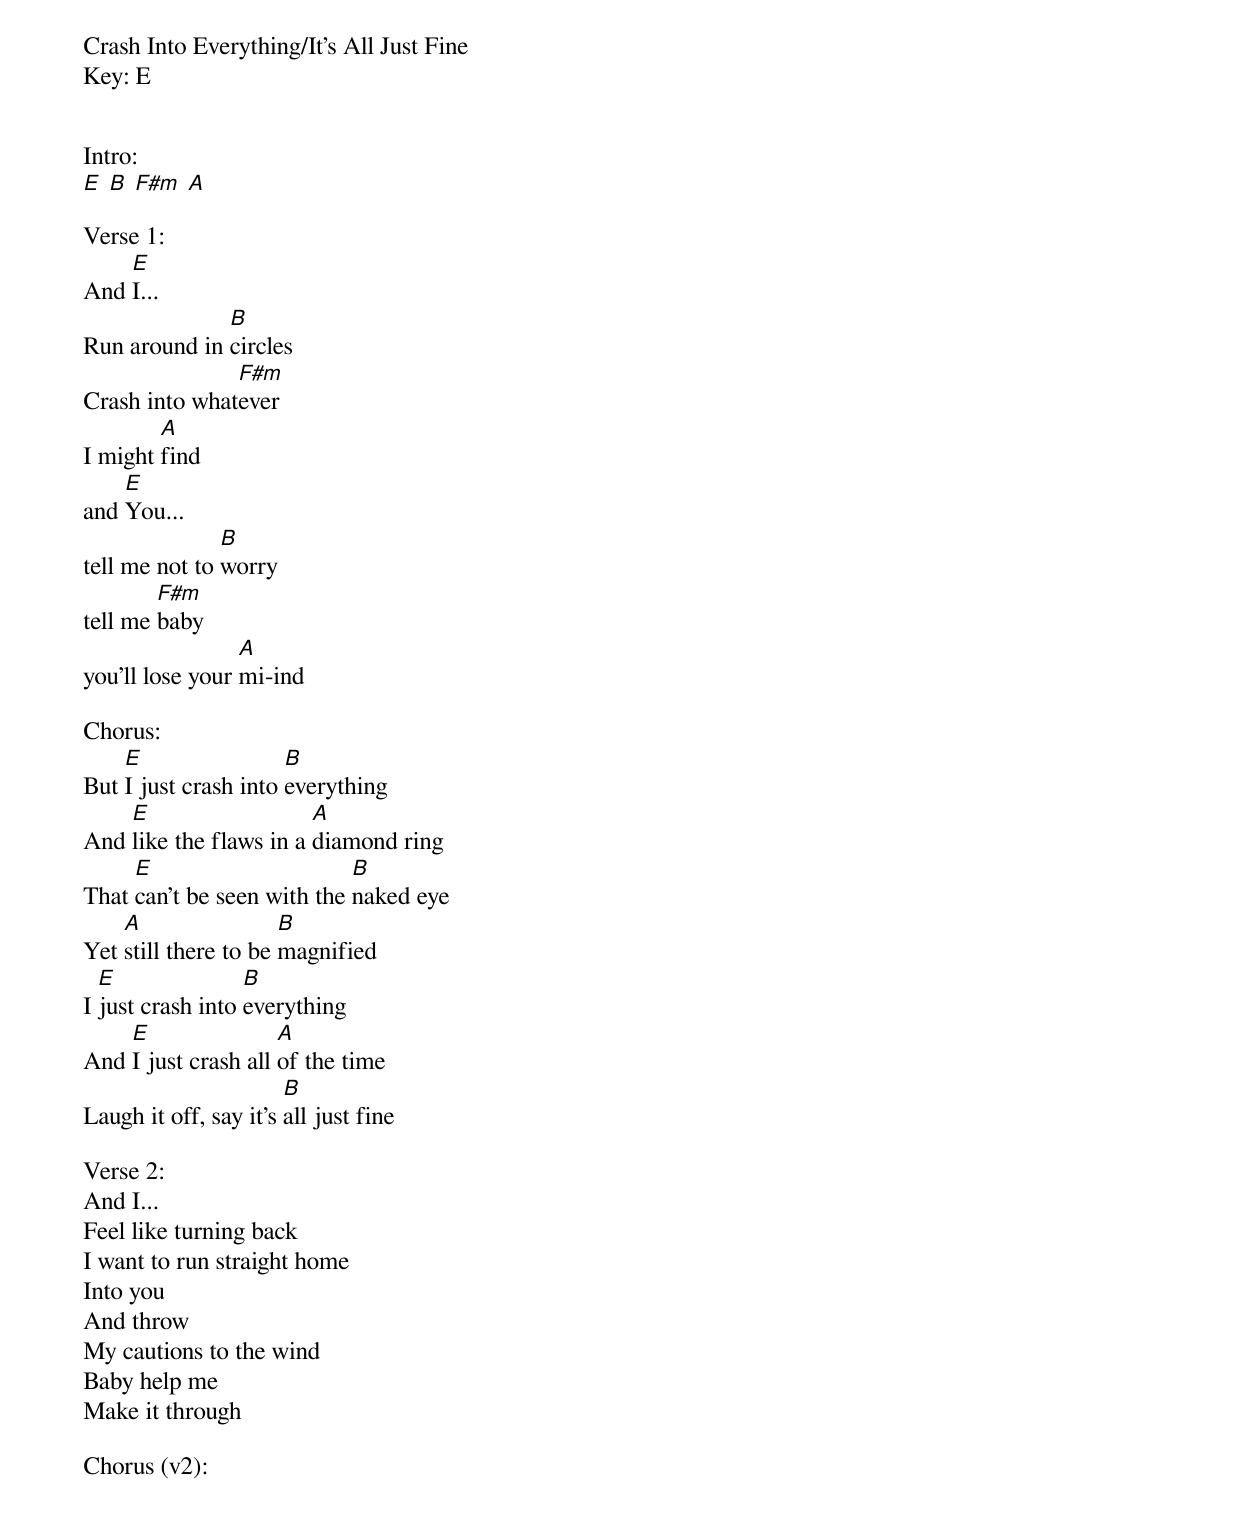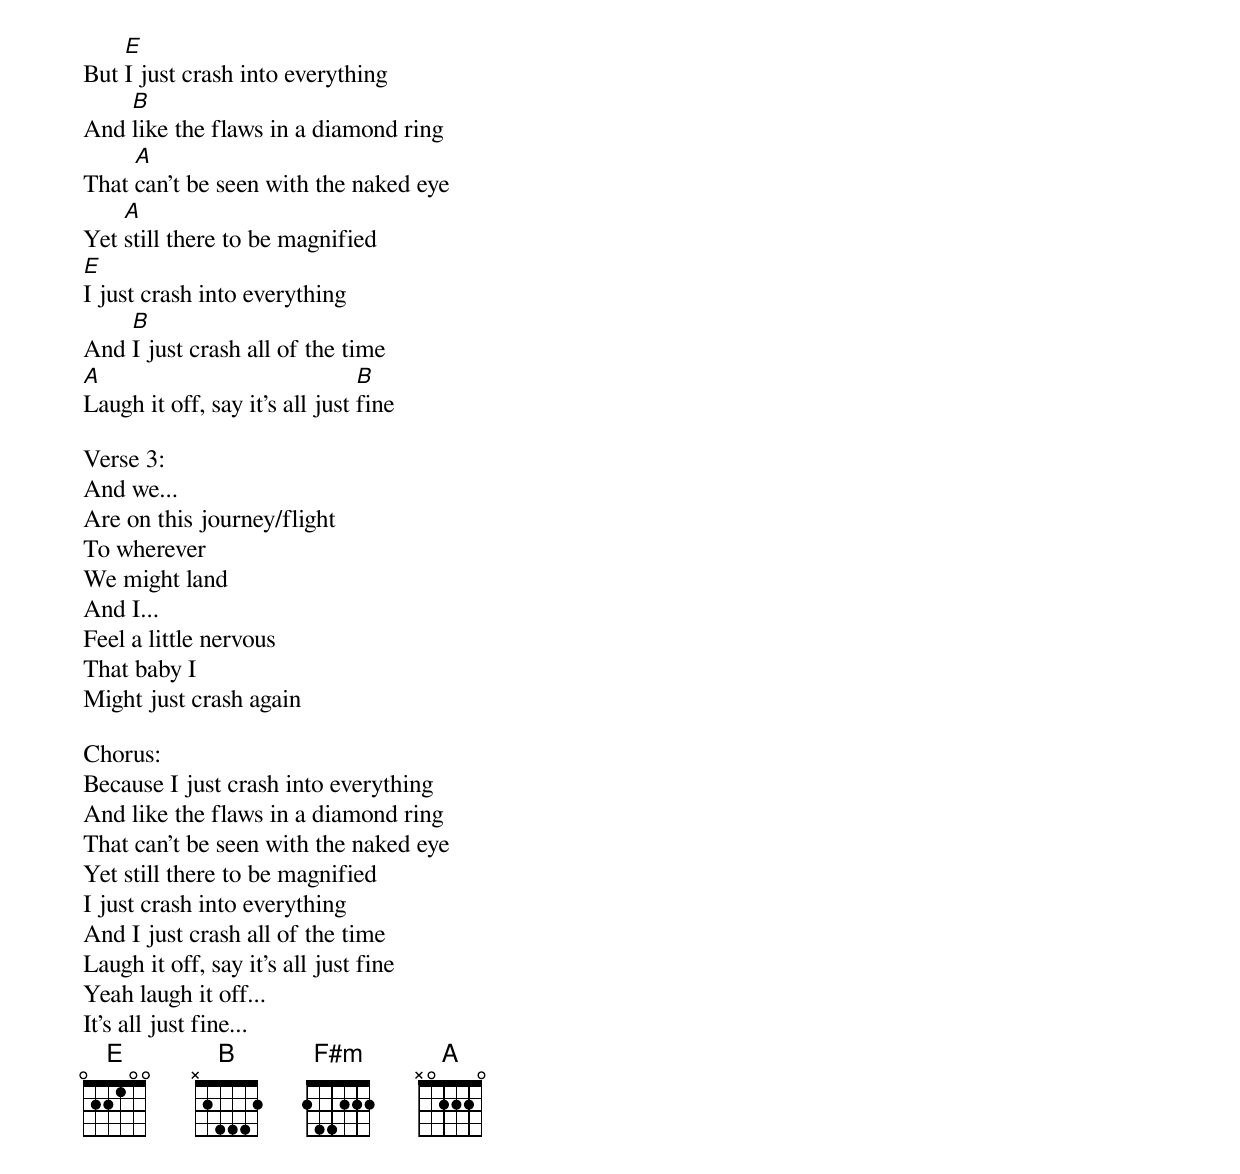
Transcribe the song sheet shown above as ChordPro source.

Crash Into Everything/It's All Just Fine
Key: E


Intro:
[E] [B] [F#m] [A]

Verse 1:
And [E]I...
Run around in [B]circles
Crash into what[F#m]ever
I might [A]find
and [E]You...
tell me not to [B]worry
tell me [F#m]baby
you'll lose your [A]mi-ind

Chorus:
But [E]I just crash into [B]everything
And [E]like the flaws in a [A]diamond ring
That [E]can’t be seen with the [B]naked eye
Yet [A]still there to be [B]magnified
I [E]just crash into [B]everything
And [E]I just crash all [A]of the time
Laugh it off, say it’s [B]all just fine

Verse 2:
And I...
Feel like turning back
I want to run straight home
Into you
And throw
My cautions to the wind
Baby help me
Make it through

Chorus (v2):
But [E]I just crash into everything
And [B]like the flaws in a diamond ring
That [A]can’t be seen with the naked eye
Yet [A]still there to be magnified
[E]I just crash into everything
And [B]I just crash all of the time
[A]Laugh it off, say it’s all just [B]fine

Verse 3:
And we...
Are on this journey/flight
To wherever
We might land
And I...
Feel a little nervous
That baby I
Might just crash again

Chorus:
Because I just crash into everything
And like the flaws in a diamond ring
That can’t be seen with the naked eye
Yet still there to be magnified
I just crash into everything
And I just crash all of the time
Laugh it off, say it’s all just fine
Yeah laugh it off...
It's all just fine...
